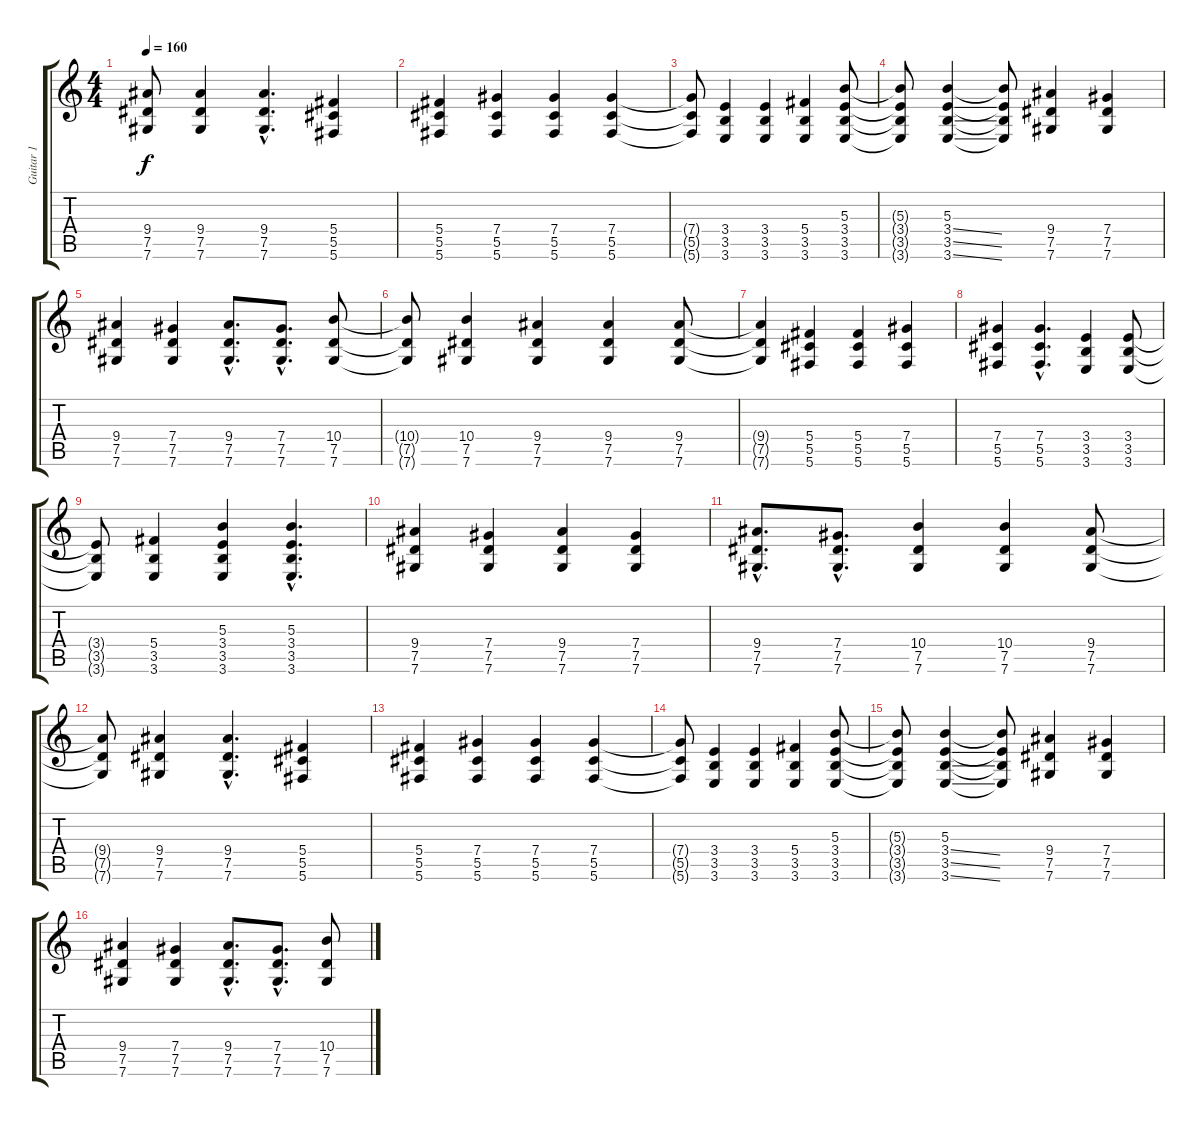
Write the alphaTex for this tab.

\track ("Guitar 1" "Guitar 1") {instrument distortionguitar}
\staff {score tabs}
\tuning (Eb4 Bb3 Gb3 Db3 Ab2 Db2) {hide}
\ts (4 4)
\tempo 160
\clef g2
\ks c
(9.4{t} 7.5{t} 7.6{t}).8{dy f} (9.4 7.5 7.6).4 (9.4{hac} 7.5{hac} 7.6{hac}).4{d} (5.4 5.5 5.6).4 |
(5.4 5.5 5.6).4 (7.4 5.5 5.6).4 (7.4 5.5 5.6).4 (7.4 5.5 5.6).4 |
(7.4{t} 5.5{t} 5.6{t}).8 (3.4 3.5 3.6).4 (3.4 3.5 3.6).4 (5.4 3.5 3.6).4 (5.3 3.4 3.5 3.6).8 |
(5.3{t} 3.4{t} 3.5{t} 3.6{t}).8 (5.3 3.4{ss} 3.5{ss} 3.6{ss}).4 (5.3{t} 3.4{t} 3.5{t} 3.6{t}).8 (9.4 7.5 7.6).4 (7.4 7.5 7.6).4 |
(9.4 7.5 7.6).4 (7.4 7.5 7.6).4 (9.4{hac} 7.5{hac} 7.6{hac}).8{d} (7.4{hac} 7.5{hac} 7.6{hac}).8{d} (10.4 7.5 7.6).8 |
(10.4{t} 7.5{t} 7.6{t}).8 (10.4 7.5 7.6).4 (9.4 7.5 7.6).4 (9.4 7.5 7.6).4 (9.4 7.5 7.6).8 |
(9.4{t} 7.5{t} 7.6{t}).4 (5.4 5.5 5.6).4 (5.4 5.5 5.6).4 (7.4 5.5 5.6).4 |
(7.4 5.5 5.6).4 (7.4{hac} 5.5{hac} 5.6{hac}).4{d} (3.4 3.5 3.6).4 (3.4 3.5 3.6).8 |
(3.4{t} 3.5{t} 3.6{t}).8 (5.4 3.5 3.6).4 (5.3 3.4 3.5 3.6).4 (5.3{hac} 3.4{hac} 3.5{hac} 3.6{hac}).4{d} |
(9.4 7.5 7.6).4 (7.4 7.5 7.6).4 (9.4 7.5 7.6).4 (7.4 7.5 7.6).4 |
(9.4{hac} 7.5{hac} 7.6{hac}).8{d} (7.4{hac} 7.5{hac} 7.6{hac}).8{d} (10.4 7.5 7.6).4 (10.4 7.5 7.6).4 (9.4 7.5 7.6).8 |
(9.4{t} 7.5{t} 7.6{t}).8 (9.4 7.5 7.6).4 (9.4{hac} 7.5{hac} 7.6{hac}).4{d} (5.4 5.5 5.6).4 |
(5.4 5.5 5.6).4 (7.4 5.5 5.6).4 (7.4 5.5 5.6).4 (7.4 5.5 5.6).4 |
(7.4{t} 5.5{t} 5.6{t}).8 (3.4 3.5 3.6).4 (3.4 3.5 3.6).4 (5.4 3.5 3.6).4 (5.3 3.4 3.5 3.6).8 |
(5.3{t} 3.4{t} 3.5{t} 3.6{t}).8 (5.3 3.4{ss} 3.5{ss} 3.6{ss}).4 (5.3{t} 3.4{t} 3.5{t} 3.6{t}).8 (9.4 7.5 7.6).4 (7.4 7.5 7.6).4 |
(9.4 7.5 7.6).4 (7.4 7.5 7.6).4 (9.4{hac} 7.5{hac} 7.6{hac}).8{d} (7.4{hac} 7.5{hac} 7.6{hac}).8{d} (10.4 7.5 7.6).8
